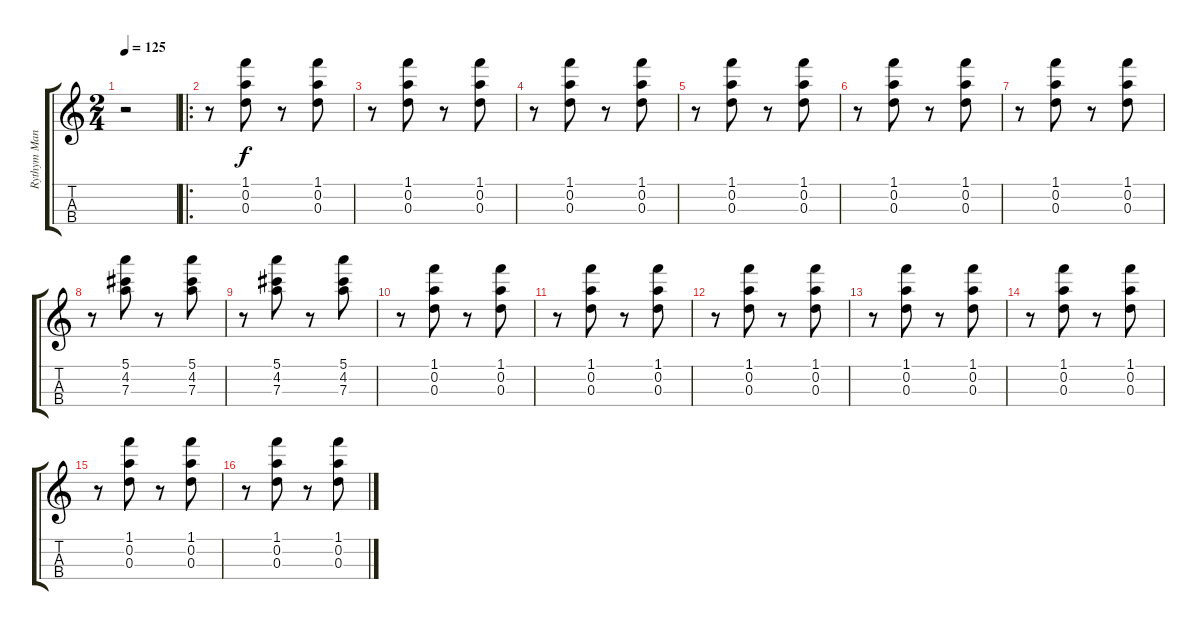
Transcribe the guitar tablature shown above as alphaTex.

\track ("Rythym Mandolin" "Rythym Man") {instrument banjo}
\staff {score tabs}
\tuning (E5 A4 D4 G3) {hide}
\displaytranspose 12
\ts (2 4)
\tempo 125
\clef g2
\ks c
r.2{dy f instrument banjo} |
\ro
r.8 (1.1 0.2 0.3).8 r.8 (1.1 0.2 0.3).8 |
r.8 (1.1 0.2 0.3).8 r.8 (1.1 0.2 0.3).8 |
r.8 (1.1 0.2 0.3).8 r.8 (1.1 0.2 0.3).8 |
r.8 (1.1 0.2 0.3).8 r.8 (1.1 0.2 0.3).8 |
r.8 (1.1 0.2 0.3).8 r.8 (1.1 0.2 0.3).8 |
r.8 (1.1 0.2 0.3).8 r.8 (1.1 0.2 0.3).8 |
r.8 (5.1 4.2 7.3).8 r.8 (5.1 4.2 7.3).8 |
r.8 (5.1 4.2 7.3).8 r.8 (5.1 4.2 7.3).8 |
r.8 (1.1 0.2 0.3).8 r.8 (1.1 0.2 0.3).8 |
r.8 (1.1 0.2 0.3).8 r.8 (1.1 0.2 0.3).8 |
r.8 (1.1 0.2 0.3).8 r.8 (1.1 0.2 0.3).8 |
r.8 (1.1 0.2 0.3).8 r.8 (1.1 0.2 0.3).8 |
r.8 (1.1 0.2 0.3).8 r.8 (1.1 0.2 0.3).8 |
r.8 (1.1 0.2 0.3).8 r.8 (1.1 0.2 0.3).8 |
r.8 (1.1 0.2 0.3).8 r.8 (1.1 0.2 0.3).8
